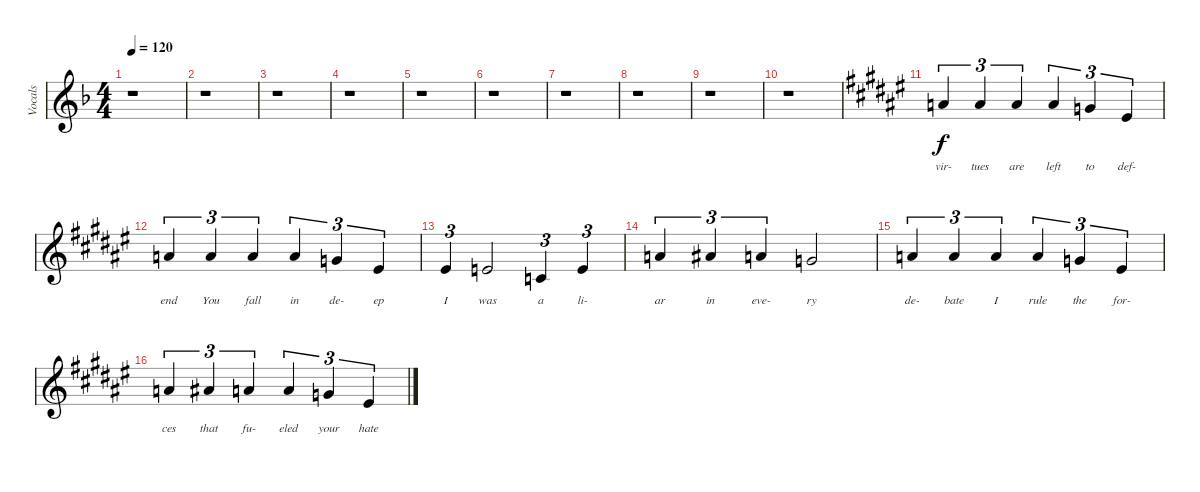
\track ("Vocals" "Vocals") {instrument clarinet}
\staff {score}
\tuning (Eb4 Bb3 Gb3 Db3 Ab2 Eb2) {hide}
\ts (4 4)
\tempo 120
\clef g2
\ks dminor
r.1{dy f} |
r.1 |
r.1 |
r.1 |
r.1 |
r.1 |
r.1 |
r.1 |
r.1 |
r.1 |
\ks d#minor
11.2.4{tu (3 2) lyrics (0 "") lyrics (1 "vir-") lyrics (2 "") lyrics (3 "") lyrics (4 "")} 11.2.4{tu (3 2) lyrics (0 "") lyrics (1 "tues") lyrics (2 "") lyrics (3 "") lyrics (4 "")} 11.2.4{tu (3 2) lyrics (0 "") lyrics (1 "are") lyrics (2 "") lyrics (3 "") lyrics (4 "")} 11.2.4{tu (3 2) lyrics (0 "") lyrics (1 "left") lyrics (2 "") lyrics (3 "") lyrics (4 "")} 9.2.4{tu (3 2) lyrics (0 "") lyrics (1 "to") lyrics (2 "") lyrics (3 "") lyrics (4 "")} 7.2.4{tu (3 2) lyrics (0 "") lyrics (1 "def-") lyrics (2 "") lyrics (3 "") lyrics (4 "")} |
11.2.4{tu (3 2) lyrics (0 "") lyrics (1 "end") lyrics (2 "") lyrics (3 "") lyrics (4 "")} 11.2.4{tu (3 2) lyrics (0 "") lyrics (1 "You") lyrics (2 "") lyrics (3 "") lyrics (4 "")} 11.2.4{tu (3 2) lyrics (0 "") lyrics (1 "fall") lyrics (2 "") lyrics (3 "") lyrics (4 "")} 11.2.4{tu (3 2) lyrics (0 "") lyrics (1 "in") lyrics (2 "") lyrics (3 "") lyrics (4 "")} 9.2.4{tu (3 2) lyrics (0 "") lyrics (1 "de-") lyrics (2 "") lyrics (3 "") lyrics (4 "")} 7.2.4{tu (3 2) lyrics (0 "") lyrics (1 "ep") lyrics (2 "") lyrics (3 "") lyrics (4 "")} |
7.2.4{tu (3 2) lyrics (0 "") lyrics (1 "I") lyrics (2 "") lyrics (3 "") lyrics (4 "")} 6.2.2{lyrics (0 "") lyrics (1 "was") lyrics (2 "") lyrics (3 "") lyrics (4 "")} 6.3.4{tu (3 2) lyrics (0 "") lyrics (1 "a") lyrics (2 "") lyrics (3 "") lyrics (4 "")} 6.2.4{tu (3 2) lyrics (0 "") lyrics (1 "li-") lyrics (2 "") lyrics (3 "") lyrics (4 "")} |
11.2.4{tu (3 2) lyrics (0 "") lyrics (1 "ar") lyrics (2 "") lyrics (3 "") lyrics (4 "")} 12.2.4{tu (3 2) lyrics (0 "") lyrics (1 "in") lyrics (2 "") lyrics (3 "") lyrics (4 "")} 11.2.4{tu (3 2) lyrics (0 "") lyrics (1 "eve-") lyrics (2 "") lyrics (3 "") lyrics (4 "")} 9.2.2{lyrics (0 "") lyrics (1 "ry") lyrics (2 "") lyrics (3 "") lyrics (4 "")} |
6.1.4{tu (3 2) lyrics (0 "") lyrics (1 "de-") lyrics (2 "") lyrics (3 "") lyrics (4 "")} 6.1.4{tu (3 2) lyrics (0 "") lyrics (1 "bate") lyrics (2 "") lyrics (3 "") lyrics (4 "")} 6.1.4{tu (3 2) lyrics (0 "") lyrics (1 "I") lyrics (2 "") lyrics (3 "") lyrics (4 "")} 6.1.4{tu (3 2) lyrics (0 "") lyrics (1 "rule") lyrics (2 "") lyrics (3 "") lyrics (4 "")} 4.1.4{tu (3 2) lyrics (0 "") lyrics (1 "the") lyrics (2 "") lyrics (3 "") lyrics (4 "")} 2.1.4{tu (3 2) lyrics (0 "") lyrics (1 "for-") lyrics (2 "") lyrics (3 "") lyrics (4 "")} |
6.1.4{tu (3 2) lyrics (0 "") lyrics (1 "ces") lyrics (2 "") lyrics (3 "") lyrics (4 "")} 7.1.4{tu (3 2) lyrics (0 "") lyrics (1 "that") lyrics (2 "") lyrics (3 "") lyrics (4 "")} 6.1.4{tu (3 2) lyrics (0 "") lyrics (1 "fu-") lyrics (2 "") lyrics (3 "") lyrics (4 "")} 6.1.4{tu (3 2) lyrics (0 "") lyrics (1 "eled") lyrics (2 "") lyrics (3 "") lyrics (4 "")} 4.1.4{tu (3 2) lyrics (0 "") lyrics (1 "your") lyrics (2 "") lyrics (3 "") lyrics (4 "")} 2.1.4{tu (3 2) lyrics (0 "") lyrics (1 "hate") lyrics (2 "") lyrics (3 "") lyrics (4 "")}
